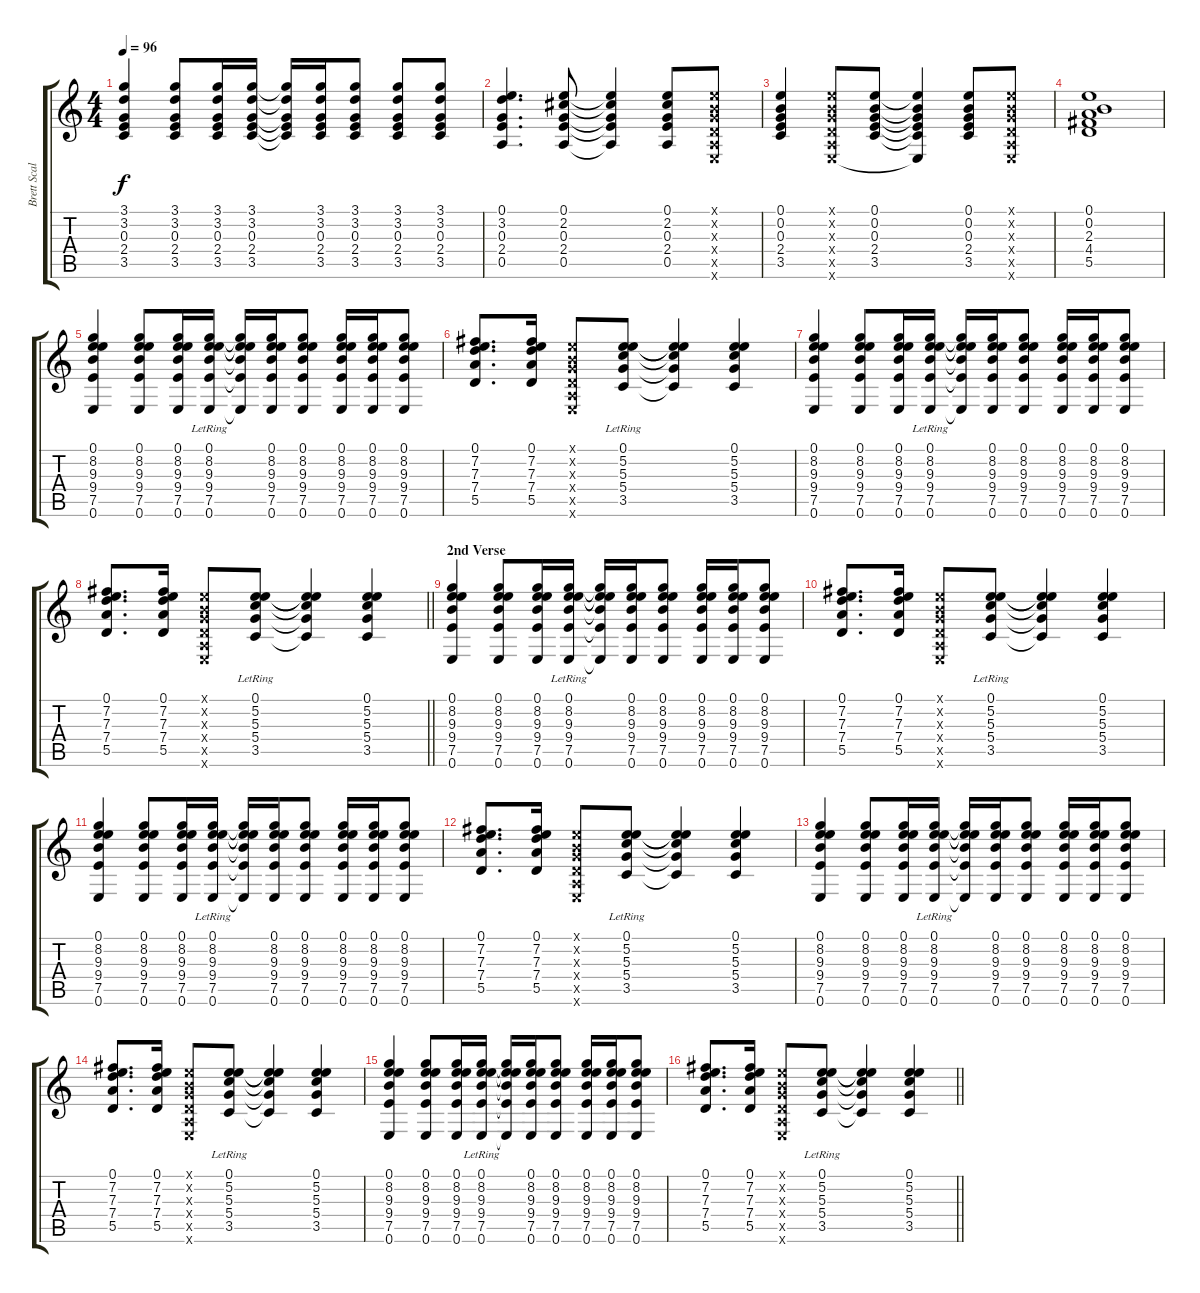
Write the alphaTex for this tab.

\track ("Brett Scallions (Rhythm Guitar)" "Brett Scal") {instrument electricguitarclean}
\staff {score tabs}
\tuning (E4 B3 G3 D3 A2 E2) {hide}
\ts (4 4)
\tempo 96
\clef g2
\ks c
(3.1 3.2 0.3 2.4 3.5).4{dy f} (3.1 3.2 0.3 2.4 3.5).8 (3.1 3.2 0.3 2.4 3.5).16 (3.1 3.2 0.3 2.4 3.5).16 (3.1{t} 3.2{t} 0.3{t} 2.4{t} 3.5{t}).16 (3.1 3.2 0.3 2.4 3.5).16 (3.1 3.2 0.3 2.4 3.5).8 (3.1 3.2 0.3 2.4 3.5).8 (3.1 3.2 0.3 2.4 3.5).8 |
(0.1 3.2 0.3 2.4 0.5).4{d} (0.1 2.2 0.3 2.4 0.5).8 (0.1{t} 2.2{t} 0.3{t} 2.4{t} 0.5{t}).4 (0.1 2.2 0.3 2.4 0.5).8 (0.1{x} 0.2{x} 0.3{x} 0.4{x} 0.5{x} 0.6{x}).8 |
(0.1 0.2 0.3 2.4 3.5).4 (0.1{x} 0.2{x} 0.3{x} 0.4{x} 0.5{x} 0.6{x}).8 (0.1 0.2 0.3 2.4 3.5).8 (0.1{t} 0.2{t} 0.3{t} 2.4{t} 3.5{t} 0.6{t}).4 (0.1 0.2 0.3 2.4 3.5).8 (0.1{x} 0.2{x} 0.3{x} 0.4{x} 0.5{x} 0.6{x}).8 |
(0.1 0.2 2.3 4.4 5.5).1 |
(0.1 8.2 9.3 9.4 7.5 0.6).4 (0.1 8.2 9.3 9.4 7.5 0.6).8 (0.1 8.2 9.3 9.4 7.5 0.6).16 (0.1{lr} 8.2{lr} 9.3{lr} 9.4{lr} 7.5{lr} 0.6{lr}).16 (0.1{t} 8.2{t} 9.3{t} 9.4{t} 7.5{t} 0.6{t}).16 (0.1 8.2 9.3 9.4 7.5 0.6).16 (0.1 8.2 9.3 9.4 7.5 0.6).8 (0.1 8.2 9.3 9.4 7.5 0.6).16 (0.1 8.2 9.3 9.4 7.5 0.6).16 (0.1 8.2 9.3 9.4 7.5 0.6).8 |
(0.1 7.2 7.3 7.4 5.5).8{d} (0.1 7.2 7.3 7.4 5.5).16 (0.1{x} 0.2{x} 0.3{x} 0.4{x} 0.5{x} 0.6{x}).8 (0.1{lr} 5.2{lr} 5.3{lr} 5.4{lr} 3.5{lr}).8 (0.1{t} 5.2{t} 5.3{t} 5.4{t} 3.5{t}).4 (0.1 5.2 5.3 5.4 3.5).4 |
(0.1 8.2 9.3 9.4 7.5 0.6).4 (0.1 8.2 9.3 9.4 7.5 0.6).8 (0.1 8.2 9.3 9.4 7.5 0.6).16 (0.1{lr} 8.2{lr} 9.3{lr} 9.4{lr} 7.5{lr} 0.6{lr}).16 (0.1{t} 8.2{t} 9.3{t} 9.4{t} 7.5{t} 0.6{t}).16 (0.1 8.2 9.3 9.4 7.5 0.6).16 (0.1 8.2 9.3 9.4 7.5 0.6).8 (0.1 8.2 9.3 9.4 7.5 0.6).16 (0.1 8.2 9.3 9.4 7.5 0.6).16 (0.1 8.2 9.3 9.4 7.5 0.6).8 |
\barLineRight lightlight
(0.1 7.2 7.3 7.4 5.5).8{d} (0.1 7.2 7.3 7.4 5.5).16 (0.1{x} 0.2{x} 0.3{x} 0.4{x} 0.5{x} 0.6{x}).8 (0.1{lr} 5.2{lr} 5.3{lr} 5.4{lr} 3.5{lr}).8 (0.1{t} 5.2{t} 5.3{t} 5.4{t} 3.5{t}).4 (0.1 5.2 5.3 5.4 3.5).4 |
\section ("" "2nd Verse")
(0.1 8.2 9.3 9.4 7.5 0.6).4{instrument distortionguitar} (0.1 8.2 9.3 9.4 7.5 0.6).8 (0.1 8.2 9.3 9.4 7.5 0.6).16 (0.1{lr} 8.2{lr} 9.3{lr} 9.4{lr} 7.5{lr} 0.6{lr}).16 (0.1{t} 8.2{t} 9.3{t} 9.4{t} 7.5{t} 0.6{t}).16 (0.1 8.2 9.3 9.4 7.5 0.6).16 (0.1 8.2 9.3 9.4 7.5 0.6).8 (0.1 8.2 9.3 9.4 7.5 0.6).16 (0.1 8.2 9.3 9.4 7.5 0.6).16 (0.1 8.2 9.3 9.4 7.5 0.6).8 |
(0.1 7.2 7.3 7.4 5.5).8{d} (0.1 7.2 7.3 7.4 5.5).16 (0.1{x} 0.2{x} 0.3{x} 0.4{x} 0.5{x} 0.6{x}).8 (0.1{lr} 5.2{lr} 5.3{lr} 5.4{lr} 3.5{lr}).8 (0.1{t} 5.2{t} 5.3{t} 5.4{t} 3.5{t}).4 (0.1 5.2 5.3 5.4 3.5).4 |
(0.1 8.2 9.3 9.4 7.5 0.6).4 (0.1 8.2 9.3 9.4 7.5 0.6).8 (0.1 8.2 9.3 9.4 7.5 0.6).16 (0.1{lr} 8.2{lr} 9.3{lr} 9.4{lr} 7.5{lr} 0.6{lr}).16 (0.1{t} 8.2{t} 9.3{t} 9.4{t} 7.5{t} 0.6{t}).16 (0.1 8.2 9.3 9.4 7.5 0.6).16 (0.1 8.2 9.3 9.4 7.5 0.6).8 (0.1 8.2 9.3 9.4 7.5 0.6).16 (0.1 8.2 9.3 9.4 7.5 0.6).16 (0.1 8.2 9.3 9.4 7.5 0.6).8 |
(0.1 7.2 7.3 7.4 5.5).8{d} (0.1 7.2 7.3 7.4 5.5).16 (0.1{x} 0.2{x} 0.3{x} 0.4{x} 0.5{x} 0.6{x}).8 (0.1{lr} 5.2{lr} 5.3{lr} 5.4{lr} 3.5{lr}).8 (0.1{t} 5.2{t} 5.3{t} 5.4{t} 3.5{t}).4 (0.1 5.2 5.3 5.4 3.5).4 |
(0.1 8.2 9.3 9.4 7.5 0.6).4 (0.1 8.2 9.3 9.4 7.5 0.6).8 (0.1 8.2 9.3 9.4 7.5 0.6).16 (0.1{lr} 8.2{lr} 9.3{lr} 9.4{lr} 7.5{lr} 0.6{lr}).16 (0.1{t} 8.2{t} 9.3{t} 9.4{t} 7.5{t} 0.6{t}).16 (0.1 8.2 9.3 9.4 7.5 0.6).16 (0.1 8.2 9.3 9.4 7.5 0.6).8 (0.1 8.2 9.3 9.4 7.5 0.6).16 (0.1 8.2 9.3 9.4 7.5 0.6).16 (0.1 8.2 9.3 9.4 7.5 0.6).8 |
(0.1 7.2 7.3 7.4 5.5).8{d} (0.1 7.2 7.3 7.4 5.5).16 (0.1{x} 0.2{x} 0.3{x} 0.4{x} 0.5{x} 0.6{x}).8 (0.1{lr} 5.2{lr} 5.3{lr} 5.4{lr} 3.5{lr}).8 (0.1{t} 5.2{t} 5.3{t} 5.4{t} 3.5{t}).4 (0.1 5.2 5.3 5.4 3.5).4 |
(0.1 8.2 9.3 9.4 7.5 0.6).4 (0.1 8.2 9.3 9.4 7.5 0.6).8 (0.1 8.2 9.3 9.4 7.5 0.6).16 (0.1{lr} 8.2{lr} 9.3{lr} 9.4{lr} 7.5{lr} 0.6{lr}).16 (0.1{t} 8.2{t} 9.3{t} 9.4{t} 7.5{t} 0.6{t}).16 (0.1 8.2 9.3 9.4 7.5 0.6).16 (0.1 8.2 9.3 9.4 7.5 0.6).8 (0.1 8.2 9.3 9.4 7.5 0.6).16 (0.1 8.2 9.3 9.4 7.5 0.6).16 (0.1 8.2 9.3 9.4 7.5 0.6).8 |
\barLineRight lightlight
(0.1 7.2 7.3 7.4 5.5).8{d} (0.1 7.2 7.3 7.4 5.5).16 (0.1{x} 0.2{x} 0.3{x} 0.4{x} 0.5{x} 0.6{x}).8 (0.1{lr} 5.2{lr} 5.3{lr} 5.4{lr} 3.5{lr}).8 (0.1{t} 5.2{t} 5.3{t} 5.4{t} 3.5{t}).4 (0.1 5.2 5.3 5.4 3.5).4
